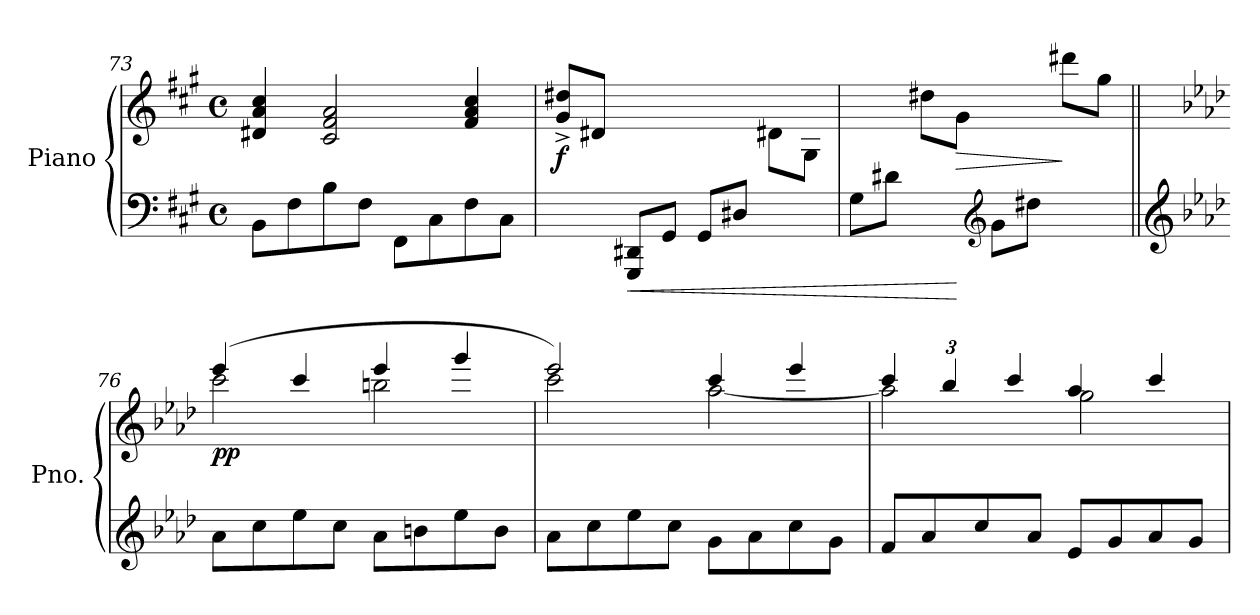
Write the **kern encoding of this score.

**kern	**kern	**dynam
*part1	*part1	*part1
*staff2	*staff1	*staff1/2
*I"Piano	*	*
*I'Pno.	*	*
*clefF4	*clefG2	*
*k[f#c#g#]	*k[f#c#g#]	*
*M4/4	*M4/4	*
*met(c)	*met(c)	*
=73	=73	=73
8BB\L	4d#X/ 4a/ 4cc#/	.
8F#\	.	.
8B\	2c#/ 2f#/ 2a/	.
8F#\J	.	.
8FF#\L	.	.
8C#\	.	.
8F#\	4f#/ 4a/ 4cc#/	.
8C#\J	.	.
=74	=74	=74
*	*^	*
!	!	!	!LO:DY:b
4ryy	8g#/^ 8dd#X/^L	2.ryy	f
.	8d#X/J	.	.
!	!	!	!LO:HP:b=2
8GGG#/ 8DD#X/L	4ryy	.	<
8GG#/J	.	.	.
(8GG#/L	2ryy	.	.
8D#X/J	.	.	.
4ryy	.	8d#X\L	.
.	.	8G#\J)	.
=75	=75	=75	=75
(8G#\L	1ryy	4ryy	.
8d#X\J	.	.	.
4ryy	.	8dd#X\L	.
!	!	!	!LO:HP:n=1:b
.	.	8g#\J)	[ >
*clefG2	*	*	*
(8g#\L	.	4ryy	.
8dd#X\J	.	.	.
4ryy	.	8ddd#X\L	]
.	.	8gg#\J)	.
!!LO:PB:g=z	!!
=76||	=76||	=76||	=76||
*clefG2	*	*	*
*k[b-e-a-d-]	*k[b-e-a-d-]	*	*
!	!	!	!LO:DY:b
8a-\L	(4eee-/	2ccc\	pp
8cc\	.	.	.
8ee-\	4ccc/	.	.
8cc\J	.	.	.
8a-\L	4eee-/	2bbn\	.
8bn\	.	.	.
8ee-\	4ggg/	.	.
8b\J	.	.	.
=77	=77	=77	=77
8a-\L	2eee-/)	2ccc\	.
8cc\	.	.	.
8ee-\	.	.	.
8cc\J	.	.	.
8g\L	4ccc/	[2aa-\	.
8a-\	.	.	.
8cc\	4eee-/	.	.
8g\J	.	.	.
=78	=78	=78	=78
*	*Xbrackettup	*	*
8f/L	6ccc/	2aa-\]	.
8a-/	.	.	.
.	6bb-/	.	.
8cc/	.	.	.
.	6ccc/	.	.
8a-/J	.	.	.
8e-/L	4aa-/	2gg\	.
8g/	.	.	.
8a-/	4ccc/	.	.
8g/J	.	.	.
*	*v	*v	*
=	=	=
*-	*-	*-
